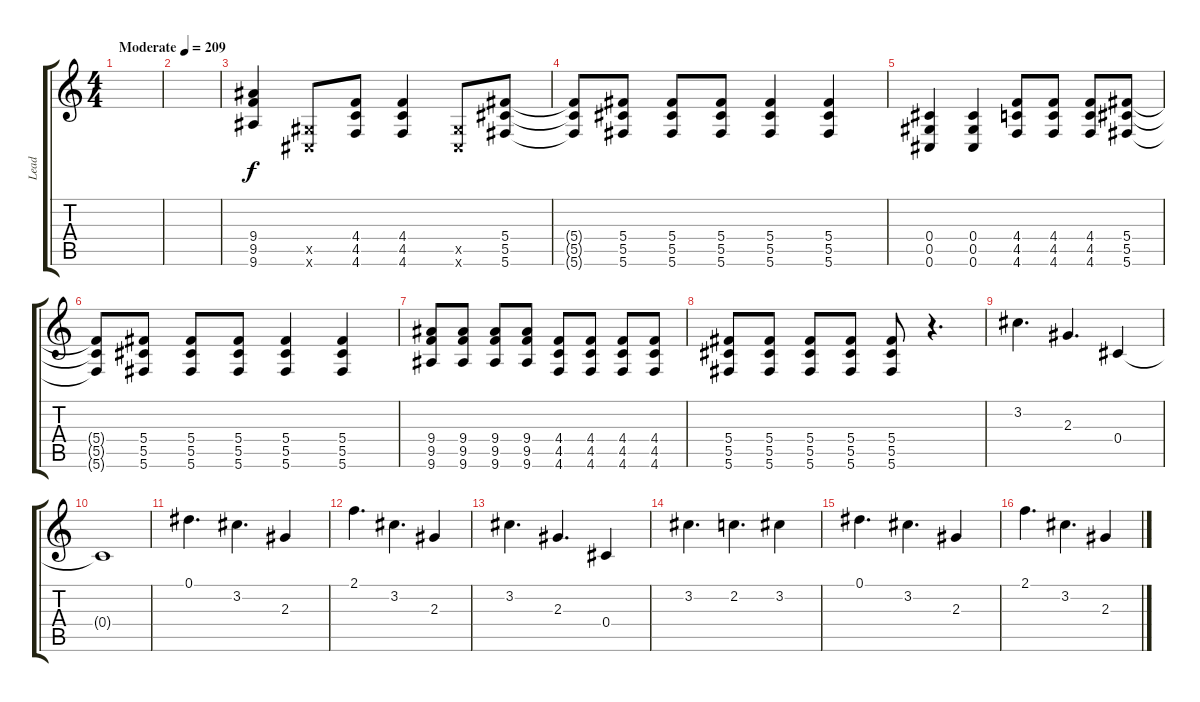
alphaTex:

\track ("Lead" "Lead") {instrument distortionguitar}
\staff {score tabs}
\tuning (Eb4 Bb3 Gb3 Db3 Ab2 Db2) {hide}
\ts (4 4)
\tempo (209 "Moderate")
\clef g2
\ks c
|
|
(9.4 9.5 9.6).4 (0.5{x} 0.6{x}).8 (4.4 4.5 4.6).8 (4.4 4.5 4.6).4 (0.5{x} 0.6{x}).8 (5.4 5.5 5.6).8 |
(5.4{t} 5.5{t} 5.6{t}).8 (5.4 5.5 5.6).8 (5.4 5.5 5.6).8 (5.4 5.5 5.6).8 (5.4 5.5 5.6).4 (5.4 5.5 5.6).4 |
(0.4 0.5 0.6).4 (0.4 0.5 0.6).4 (4.4 4.5 4.6).8 (4.4 4.5 4.6).8 (4.4 4.5 4.6).8 (5.4 5.5 5.6).8 |
(5.4{t} 5.5{t} 5.6{t}).8 (5.4 5.5 5.6).8 (5.4 5.5 5.6).8 (5.4 5.5 5.6).8 (5.4 5.5 5.6).4 (5.4 5.5 5.6).4 |
(9.4 9.5 9.6).8 (9.4 9.5 9.6).8 (9.4 9.5 9.6).8 (9.4 9.5 9.6).8 (4.4 4.5 4.6).8 (4.4 4.5 4.6).8 (4.4 4.5 4.6).8 (4.4 4.5 4.6).8 |
(5.4 5.5 5.6).8 (5.4 5.5 5.6).8 (5.4 5.5 5.6).8 (5.4 5.5 5.6).8 (5.4 5.5 5.6).8 r.4{d} |
3.2.4{d} 2.3.4{d} 0.4.4 |
0.4{t}.1 |
0.1.4{d} 3.2.4{d} 2.3.4 |
2.1.4{d} 3.2.4{d} 2.3.4 |
3.2.4{d} 2.3.4{d} 0.4.4 |
3.2.4{d} 2.2.4{d} 3.2.4 |
0.1.4{d} 3.2.4{d} 2.3.4 |
2.1.4{d} 3.2.4{d} 2.3.4
